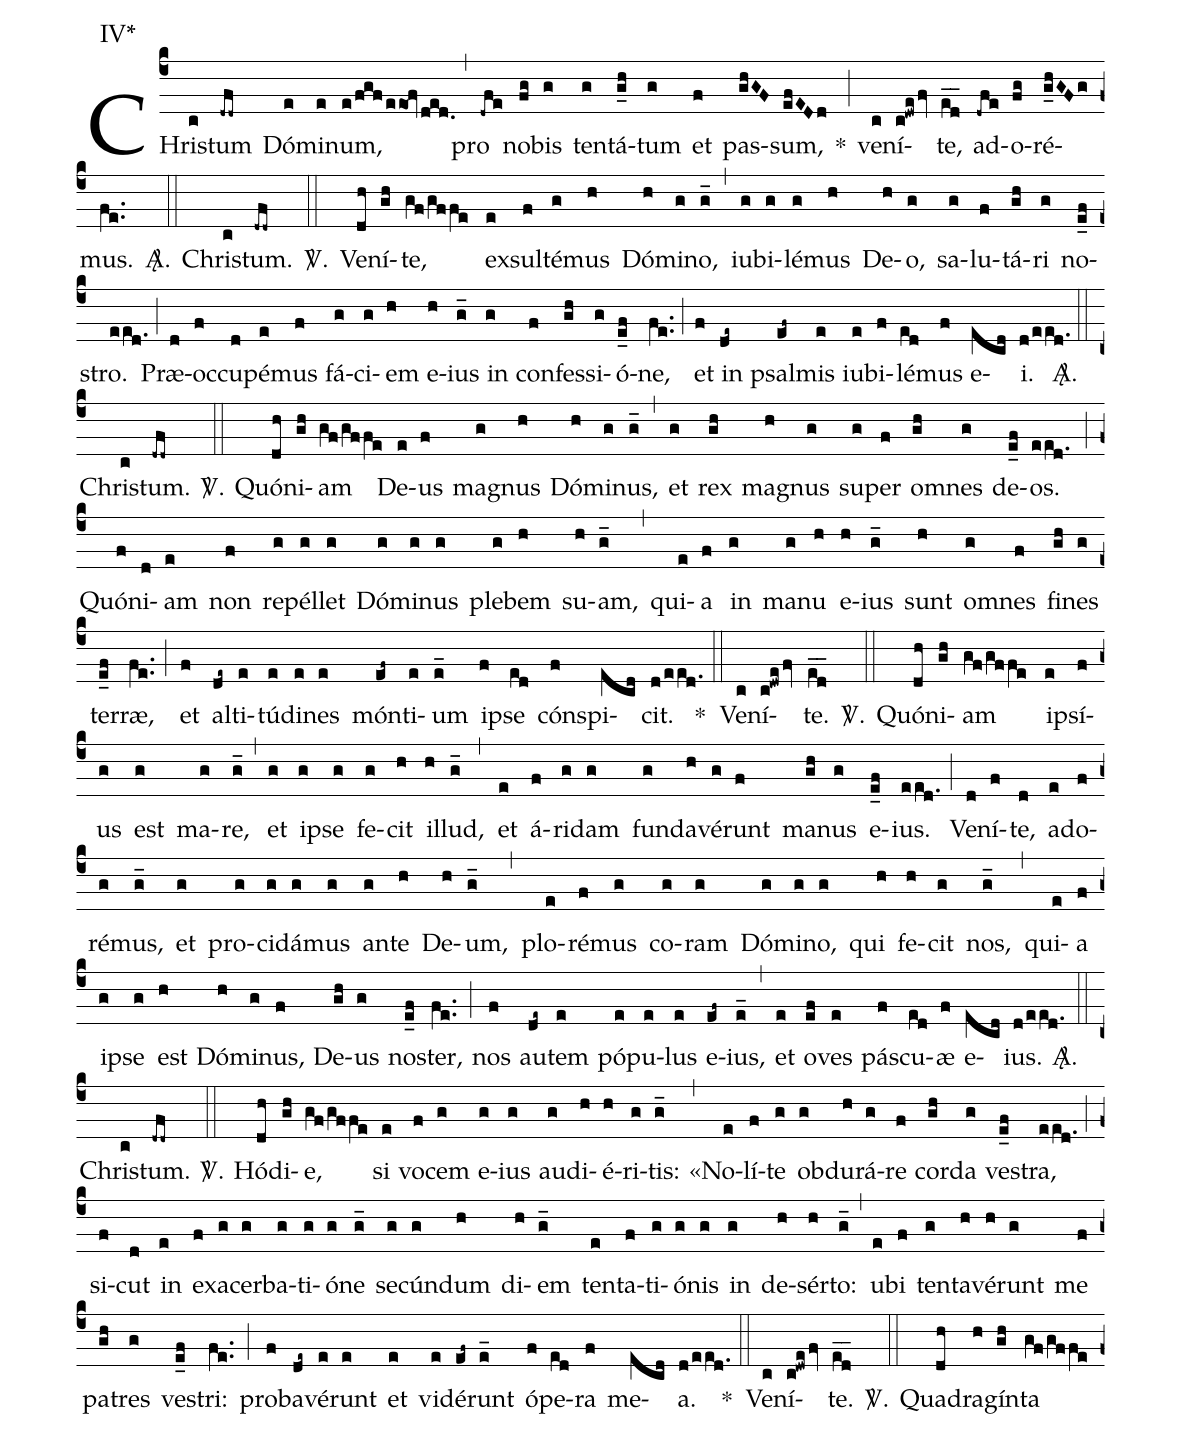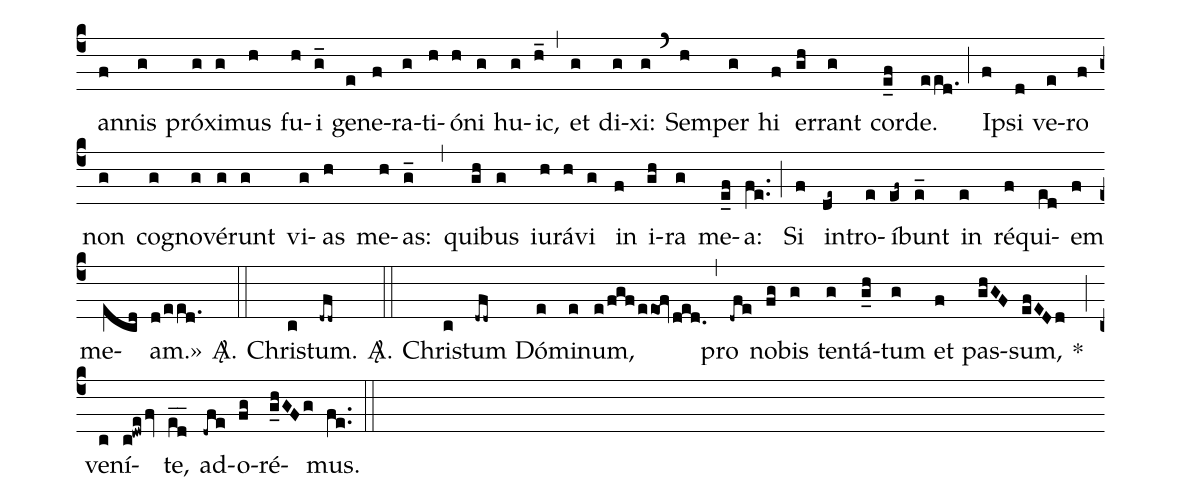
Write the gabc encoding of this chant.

annotation: IV*;
%%
(c4)
CHri(c)stum(-dfd~) Dó(e)mi(e)num,(e/fgfeeo!fvded.) (,)
pro(-dfe) no(fg)bis(g) ten(g)tá(g_h)tum(g) et(f) pas(ghGF)sum,(efEDd) *(;)
ve(c)ní(c!dwefv)te,(e_d_) ad(-dfe)o(fg)ré(g_hGFg)mus.(fe..) <sp>A/</sp>.(::)

Chri(c)stum.(-dfd~) <sp>V/</sp>.(::)

Ve(dh)ní(gh)te,(gf/gf/fe) ex(e)sul(f)té(g)mus(h) Dó(h)mi(g)no,(g_) (,)
iu(g)bi(g)lé(g)mus(h) De(h)o,(g) sa(g)lu(f)tá(gh)ri(g) no(e_f)stro.(eed.) (;)
Præ(d)oc(f)cu(d)pé(e)mus(f) fá(g)ci(g)em(h) e(h)ius(g_)  in(g) con(f)fes(gh)si(g)ó(e_f)ne,(fe..) (;)
et(f) in(de~) psal(ef~)mis(e) iu(e)bi(f)lé(ed)mus(f) e(ecd)i.(d/eed.) <sp>A/</sp>.(::)

Chri(c)stum.(-dfd~) <sp>V/</sp>.(::)

Quó(dh)ni(gh)am(gf/gf/fe) De(e)us(f) ma(g)gnus(h) Dó(h)mi(g)nus,(g_) (,)
et(g) rex(gh) ma(h)gnus(g) su(g)per(f) om(gh)nes(g) de(e_f)os.(eed.) (;)
Quó(f)ni(d)am(e) non(f) re(g)pél(g)let(g) Dó(g)mi(g)nus(g) ple(g)bem(h) su(h)am,(g_) (,)
qui(e)a(f) in(g) ma(g)nu(h) e(h)ius(g_) sunt(h) om(g)nes(f) fi(gh)nes(g) ter(e_f)ræ,(fe..) (;)
et(f) al(de~)ti(e)tú(e)di(e)nes(e) món(ef~)ti(e)um(e_)  i(f)pse(ed) cón(f)spi(ecd)cit.(d/eed.) *(::)

Ve(c)ní(c!dwefv)te.(e_d_) <sp>V/</sp>.(::)

Quó(dh)ni(gh)am(gf/gf/fe) i(e)psí(f)us(g) est(g) ma(g)re,(g_) (,)
et(g) i(g)pse(g) fe(g)cit(h) il(h)lud,(g_) (,)
et(e) á(f)ri(g)dam(g) fun(g)da(h)vé(g)runt(f) ma(gh)nus(g) e(e_f)ius.(eed.) (;)
Ve(d)ní(f)te,(d) ad(e)o(f)ré(g)mus,(g_) et(g) pro(g)ci(g)dá(g)mus(g) an(g)te(h) De(h)um,(g_) (,)
plo(e)ré(f)mus(g) co(g)ram(g) Dó(g)mi(g)no,(g) qui(h) fe(h)cit(g) nos,(g_) (,)
qui(e)a(f) i(g)pse(g) est(h) Dó(h)mi(g)nus,(f) De(gh)us(g) no(e_f)ster,(fe..) (;)
nos(f) au(de~)tem(e) pó(e)pu(e)lus(e) e(ef~)ius,(e_) (,)
et(e) o(ef)ves(e) pá(f)scu(ed)æ(f) e(ecd)ius.(d/eed.) <sp>A/</sp>.(::)

Chri(c)stum.(-dfd~) <sp>V/</sp>.(::)

Hó(dh)di(gh)e,(gf/gf/fe) si(e) vo(f)cem(g) e(g)ius(g) au(g)di(h)é(h)ri(g)tis:(g_) (,)
«No(e)lí(f)te(g) ob(g)du(h)rá(g)re(f) cor(gh)da(g) ve(e_f)stra,(eed.) (;)
si(f)cut(d) in(e) ex(f)a(g)cer(g)ba(g)ti(g)ó(g)ne(g_) se(g)cún(g)dum(h) di(h)em(g_) ten(e)ta(f)ti(g)ó(g)nis(g) in(g) de(h)sér(h)to:(g_) (,)
u(e)bi(f) ten(g)ta(h)vé(h)runt(g) me(f) pa(gh)tres(g) ve(e_f)stri:(fe..) (;)
pro(f)ba(de~)vé(e)runt(e) et(e) vi(e)dé(ef~)runt(e_) ó(f)pe(ed)ra(f) me(ecd)a.(d/eed.) *(::)

Ve(c)ní(c!dwefv)te.(e_d_) <sp>V/</sp>.(::)

Qua(dh)dra(h)gín(gh)ta(gf/gf/fe) an(f)nis(g) pró(g)xi(g)mus(h) fu(h)i(g_) ge(e)ne(f)ra(g)ti(h)ó(h)ni(g) hu(g)ic,(h_) (,)
et(g) di(g)xi:(g) (`)
Sem(h)per(g) hi(f) er(gh)rant(g) cor(e_f)de.(eed.) (;)
I(f)psi(d) ve(e)ro(f) non(g) co(g)gno(g)vé(g)runt(g) vi(g)as(h) me(h)as:(g_) (,)
qui(gh)bus(g) iu(h)rá(h)vi(g) in(f) i(gh)ra(g) me(e_f)a:(fe..) (;)
Si(f) in(de~)tro(e)í(ef~)bunt(e_) in(e) ré(f)qui(ed)em(f) me(ecd)am.»(d/eed.) <sp>A/</sp>.(::)

Chri(c)stum.(-dfd~) <sp>A/</sp>.(::)

Chri(c)stum(-dfd~) Dó(e)mi(e)num,(e/fgfeeo!fvded.) (,)
pro(-dfe) no(fg)bis(g) ten(g)tá(g_h)tum(g) et(f) pas(ghGF)sum,(efEDd) *(;)
ve(c)ní(c!dwefv)te,(e_d_) ad(-dfe)o(fg)ré(g_hGFg)mus.(fe..) (::)
